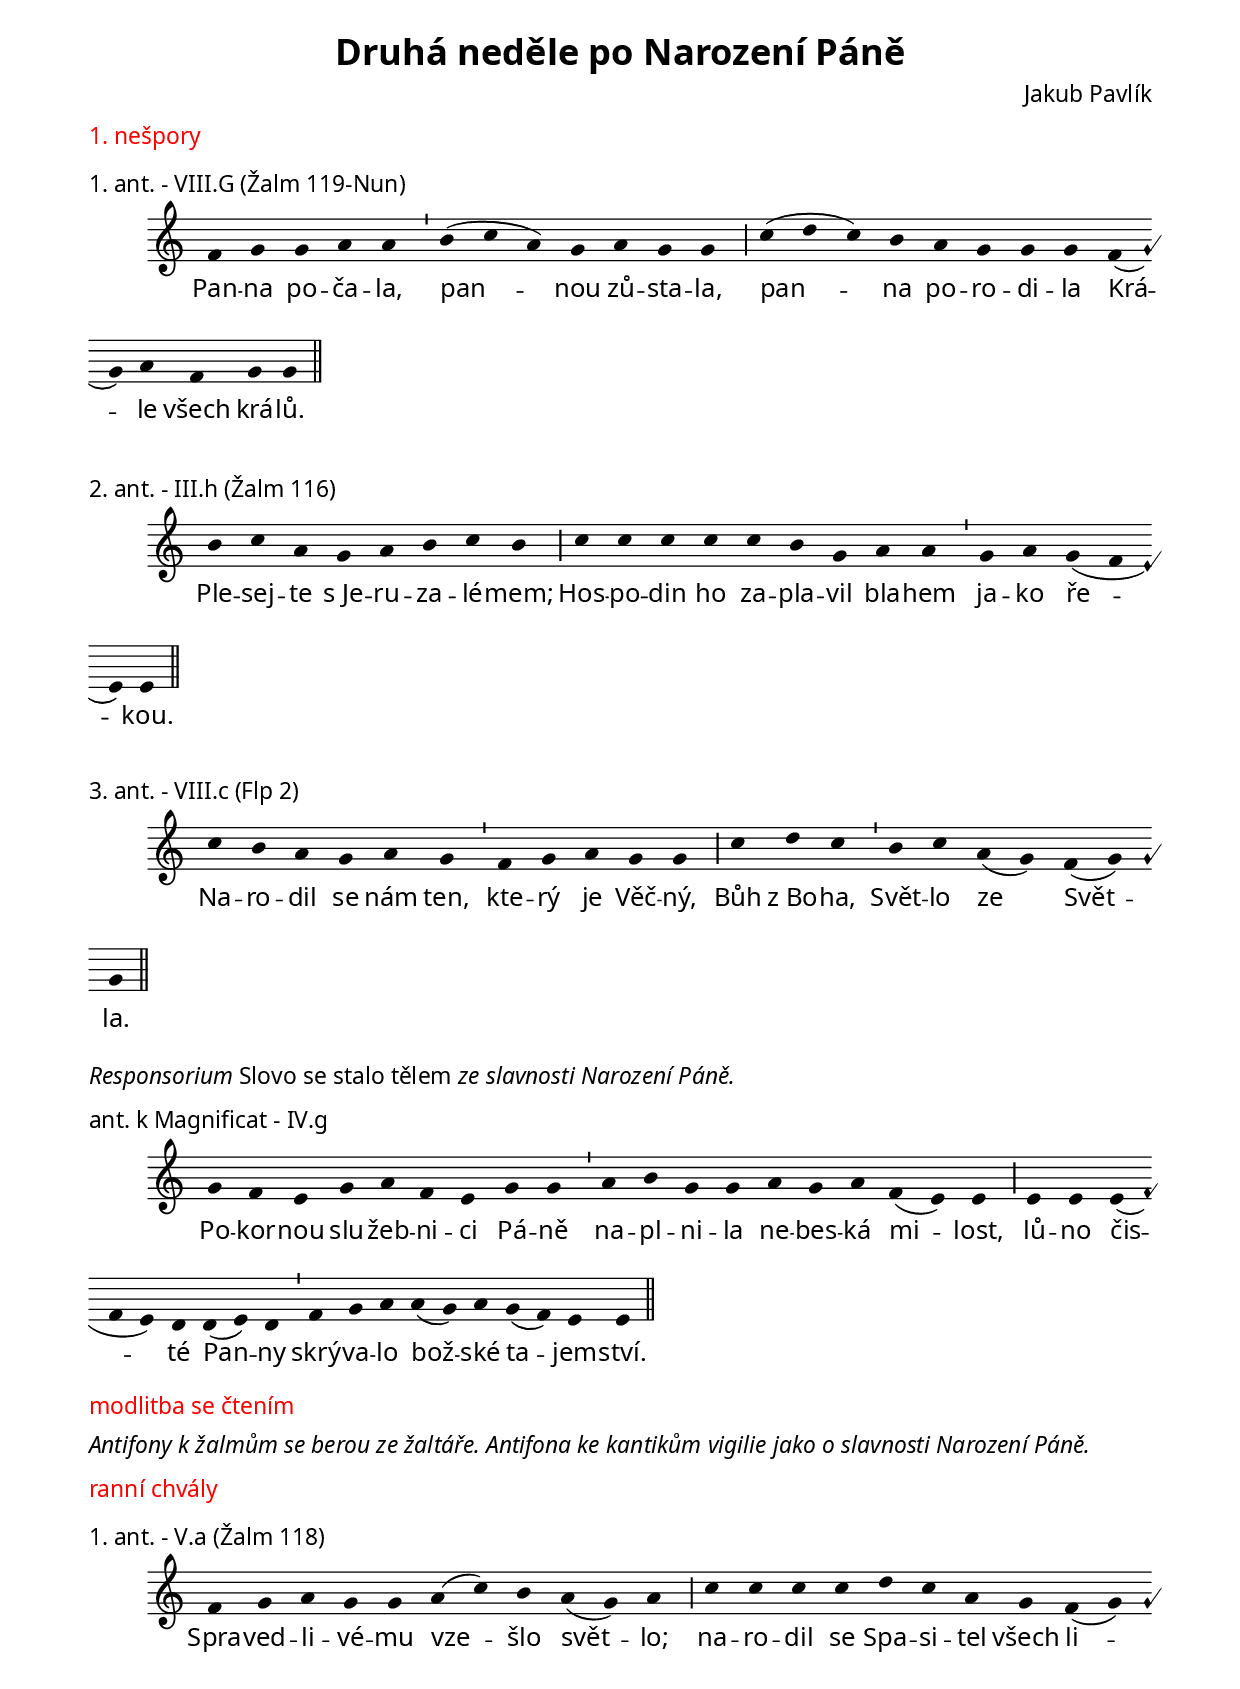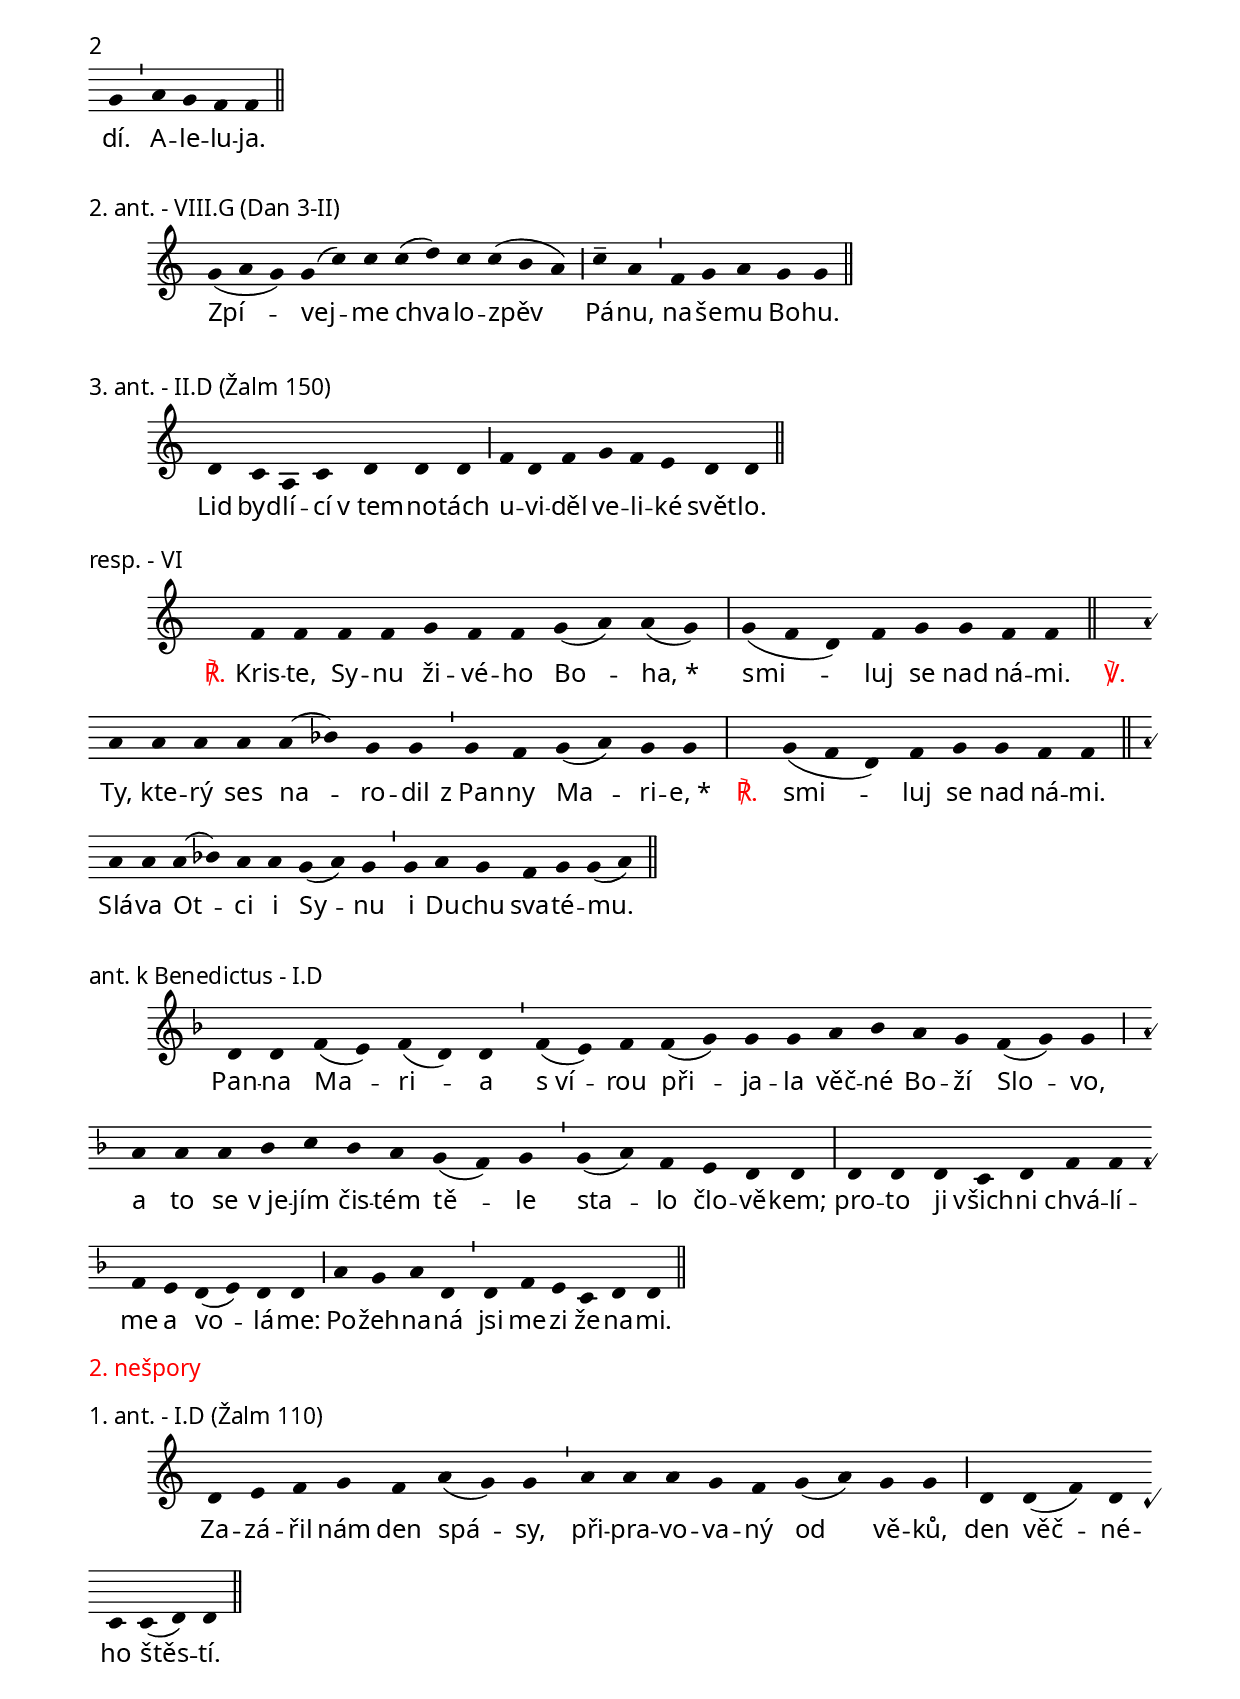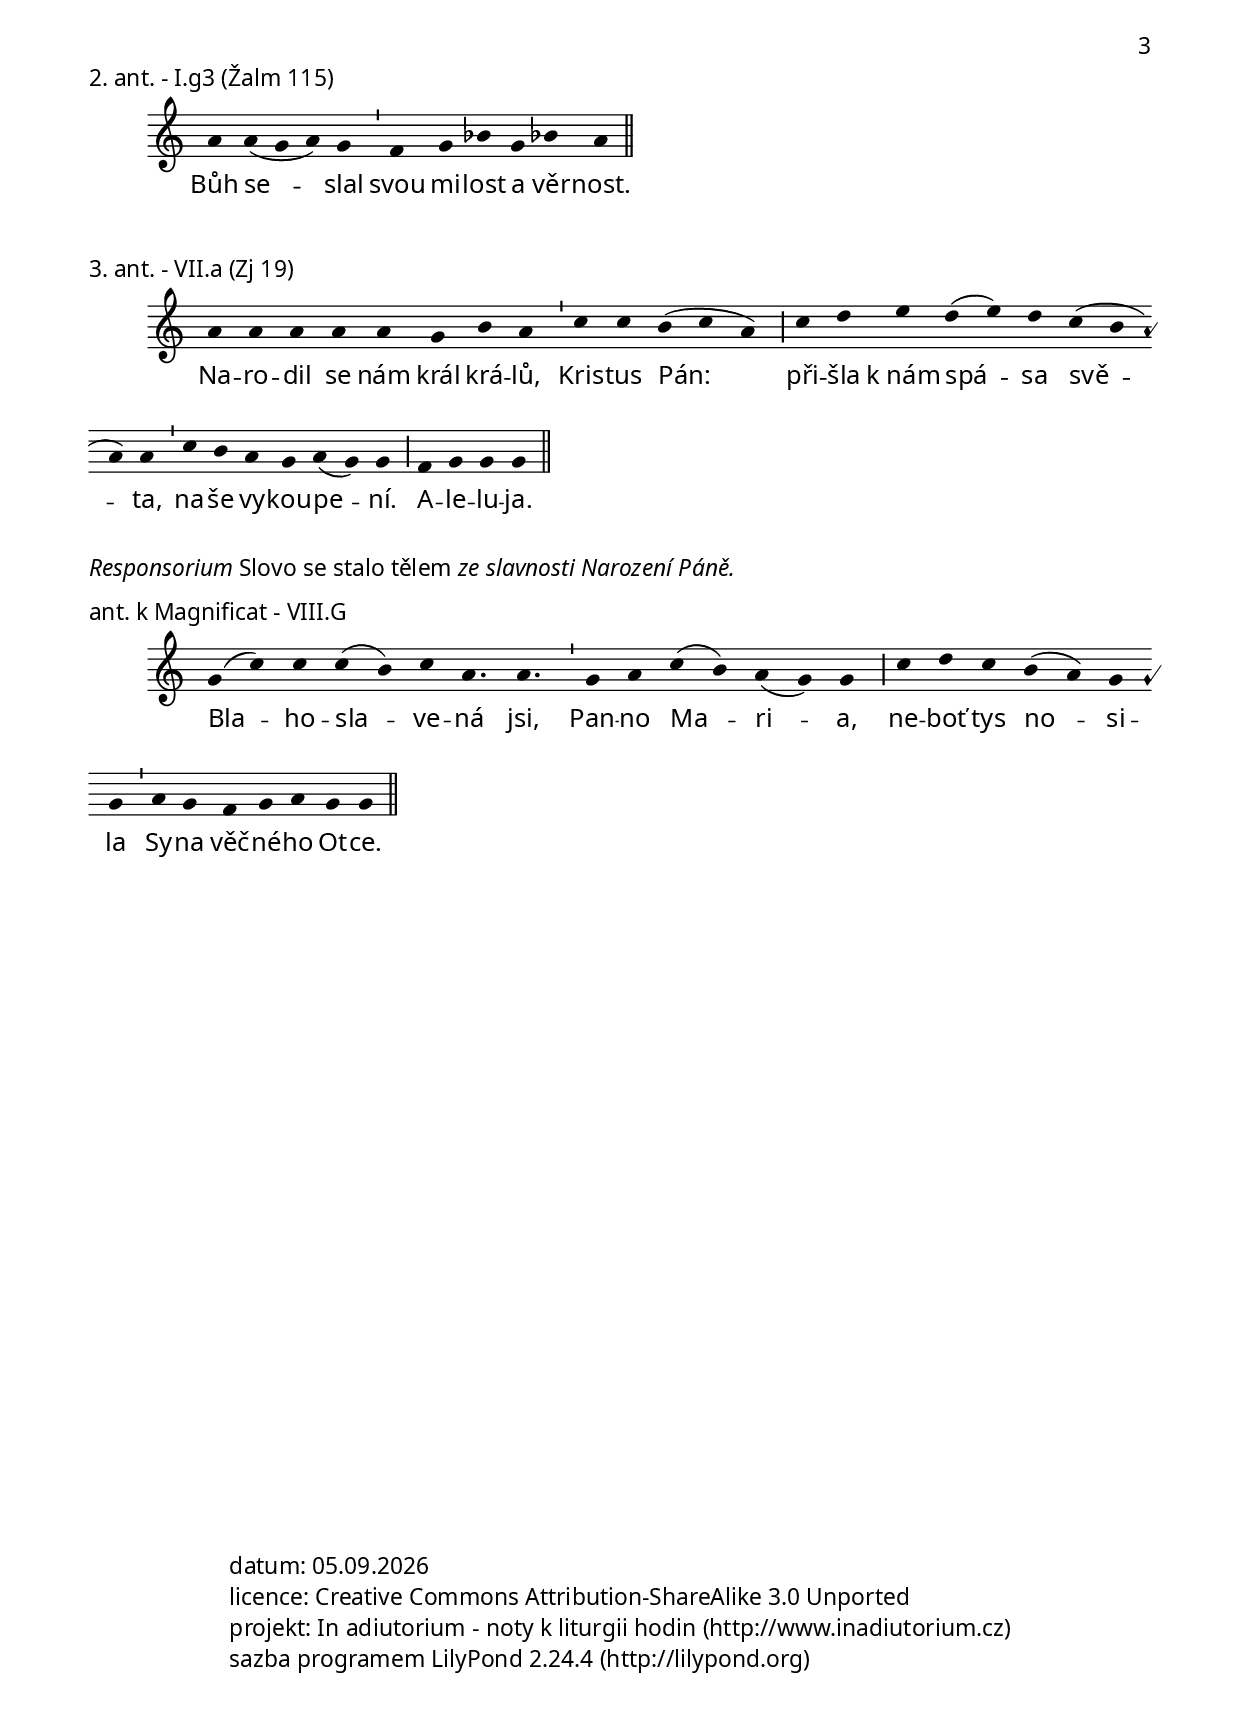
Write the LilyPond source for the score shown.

\version "2.17.25"

\header {
  title = "Druhá neděle po Narození Páně"
  composer = "Jakub Pavlík"
}

\include "spolecne.ly"
\include "dilyresponsorii.ly"

\markup {\nadpisHodinka {"1. nešpory"}}

\score {
  \relative c' {
    \choralniRezim
    f g g a a \barMin
    b( c a) g a g g \barMaior
    c( d c) b a g g g f( g) a f g g \barFinalis
  }
  \addlyrics {
    Pan -- na po -- ča -- la,
    pan -- nou zů -- sta -- la,
    pan -- na po -- ro -- di -- la Krá -- le všech krá -- lů.
  }
  \header {
    quid = "1. ant."
    modus = "VIII"
    differentia = "G"
    psalmus = "Žalm 119-Nun"
    fons = "oktáv Narození Páně, 27.12., k Magnificat, druhá část jiný text"
    fial = "fial://vanoce_narozenipane.ly#27-amag?cast=2&jiny text"
    id = "ne1-a1"
    piece = \markup {\sestavTitulek}
  }
}

\score {
  \relative c'' {
    \choralniRezim
    b4 c a g a b c b \barMaior
    c c c c c b g a a \barMin
    g a g( f e) e \barFinalis
  }
  \addlyrics {
    Ple -- sej -- te s_Je -- ru -- za -- lé -- mem;
    Hos -- po -- din ho za -- pla -- vil bla -- hem
    ja -- ko ře -- kou.
  }
  \header {
    quid = "2. ant."
    modus = "III"
    differentia = "h"
    psalmus = "Žalm 116"
    fial = "antifony/tyden4_5ctvrtek.ly#rch-ant2?zaver"
    placet = "zkusit lépe"
    id = "ne1-a2"
    piece = \markup {\sestavTitulek}
  }
}

\score {
  \relative c'' {
    \choralniRezim
    c4 b a g a g \barMin
    f g a g g \barMaior
    c d c \barMin
    b c a( g) f( g) g \barFinalis
  }
  \addlyrics {
    Na -- ro -- dil se nám ten,
    kte -- rý je Věč -- ný,
    Bůh z_Bo -- ha,
    Svět -- lo ze Svět -- la.
  }
  \header {
    quid = "3. ant."
    modus = "VIII"
    differentia = "c"
    psalmus = "Flp 2"
    id = "ne1-a3"
    piece = \markup {\sestavTitulek}
  }
}

\markup\italic{Responsorium \upright{Slovo se stalo tělem} ze slavnosti Narození Páně.}

\score {
  \relative c'' {
    \choralniRezim
    g4 f e g a f e g g \barMin
    a4 b g g a g a f( e) e \barMaior
    e e e( f e) d d( e) d \barMin
    f g a a( g) a g( f) e e \barFinalis
  }
  \addlyrics {
    Po -- kor -- nou slu -- žeb -- ni -- ci Pá -- ně
    na -- pl -- ni -- la ne -- bes -- ká mi -- lost,
    lů -- no čis -- té Pan -- ny
    skrý -- va -- lo bož -- ské ta -- jem -- ství.
  }
  \header {
    quid = "ant. k Magnificat"
    modus = "IV"
    differentia = "g"
    psalmus = "Magnificat"
    id = "ne1-amag"
    piece = \markup {\sestavTitulekBezZalmu}
  }
}

\markup {\nadpisHodinka {"modlitba se čtením"}}

\markup\italic{
  Antifony k žalmům se berou ze žaltáře.
  Antifona ke kantikům vigilie jako o slavnosti Narození Páně.
}

\markup {\nadpisHodinka {"ranní chvály"}}

\score {
  \relative c' {
    \choralniRezim
    f4 g a g g a( c) b a( g) a \barMaior
    c c c c d c a g f( g) g \barMin
    a g f f \barFinalis
  }
  \addlyrics {
    Spra -- ved -- li -- vé -- mu vze -- šlo svět -- lo;
    na -- ro -- dil se Spa -- si -- tel všech li -- dí.
    A -- le -- lu -- ja.
  }
  \header {
    quid = "1. ant."
    modus = "V"
    differentia = "a"
    psalmus = "Žalm 118"
    placet = "melodie druhé části je taková 'kramářská'"
    id = "rch-a1"
    piece = \markup {\sestavTitulek}
  }
}

\score {
  \relative c'' {
    \choralniRezim
    g4( a g) g( c) c c( d) c c( b a) \barMaior
    c4-- a \barMin f g a g g \barFinalis
  }
  \addlyrics {
    Zpí -- vej -- me chva -- lo -- zpěv Pá -- nu,
    na -- še -- mu Bo -- hu.
  }
  \header {
    quid = "2. ant."
    modus = "VIII"
    differentia = "G"
    psalmus = "Dan 3-II"
    fial = "antifony/tyden2_1nedele.ly#rch-ant2?zacatek"
    id = "rch-a2"
    piece = \markup {\sestavTitulek}
  }
}

\score {
  \relative c' {
    \choralniRezim
    d4 c a c d d d \barMaior
    f d f g f e d d \barFinalis
  }
  \addlyrics {
    Lid byd -- lí -- cí v_tem -- no -- tách
    u -- vi -- děl ve -- li -- ké svět -- lo.
  }
  \header {
    quid = "3. ant."
    modus = "II"
    differentia = "D"
    psalmus = "Žalm 150"
    id = "rch-a3"
    piece = \markup {\sestavTitulek}
  }
}

\score {
  \relative c' {
    \choralniRezim

    % R
      \neviditelna f
      f4 f f f g f f g( a) a( g) \barMax
      g( f d) f g g f f \barFinalis
      % V
      \neviditelna f
      a4 a a a a( bes) g g \barMin g f g( a) g g \barMax
      % R
      \neviditelna g
      g( f d) f g g f f \barFinalis
      % Slava
      \respVIdoxologie \barFinalis
  }
  \addlyrics {
    \Response Kris -- te, Sy -- nu ži -- vé -- ho Bo -- ha,_*
    smi -- luj se nad ná -- mi.

    \Verse Ty, kte -- rý ses na -- ro -- dil z_Pan -- ny Ma -- ri -- e,_*
    \Response smi -- luj se nad ná -- mi.

    \textRespDoxologie
  }
  \header {
    quid = "resp."
    modus = "VI"
    fial = "responsoria.ly#1ne-rch?jiny_vers"
    id = "rch-r"
    piece = \markup {\sestavTitulekResp}
  }
}

\score {
  \relative c' {
    \choralniRezim
    \key f \major
    d4 d f( e) f( d) d \barMin
    f( e) f f( g) g g a bes a g f( g) g \barMaior

    a a a bes c bes a g( f) g \barMin
    g( a) f e d d \barMax

    d d d c d f f f e d( e) d d \barMaior

    a' g a d, \barMin
    d f e c d d \barFinalis
  }
  \addlyrics {
    Pan -- na Ma -- ri -- a
    s_ví -- rou při -- ja -- la věč -- né Bo -- ží Slo -- vo,

    a to se v_je -- jím čis -- tém tě -- le
    sta -- lo člo -- vě -- kem;

    pro -- to ji všich -- ni chvá -- lí -- me a vo -- lá -- me:

    Po -- žeh -- na -- ná jsi me -- zi že -- na -- mi.
  }
  \header {
    quid = "ant. k Benedictus"
    modus = "I"
    differentia = "D"
    psalmus = "Benedictus"
    placet = "_Panna Maria_ nepřirozené; krok na _a to se_ raději pryč"
    id = "rch-aben"
    piece = \markup {\sestavTitulekBezZalmu}
  }
}

\markup {\nadpisHodinka {"2. nešpory"}}

\score {
  \relative c' {
    \choralniRezim
    d4 e f g f a( g) g \barMin
    a a a g f g( a) g g \barMaior
    d d( f) d c c( d) d \barFinalis
  }
  \addlyrics {
    Za -- zá -- řil nám den spá -- sy,
    při -- pra -- vo -- va -- ný od vě -- ků,
    den věč -- né -- ho štěs -- tí.
  }
  \header {
    quid = "1. ant."
    modus = "I"
    differentia = "D"
    psalmus = "Žalm 110"
    placet = "napojení závěrečné části je v rámci korpusu hodně exotické"
    id = "ne2-a1"
    piece = \markup {\sestavTitulek}
  }
}

\score {
  \relative c'' {
    \choralniRezim
    a4 a( g a) g \barMin
    f g bes g bes a \barFinalis
  }
  \addlyrics {
    Bůh se -- slal
    svou mi -- lost a věr -- nost.
  }
  \header {
    quid = "2. ant."
    modus = "I"
    differentia = "g3"
    psalmus = "Žalm 115"
    placet = "spíš lépe"
    id = "ne2-a2"
    piece = \markup {\sestavTitulek}
  }
}

\score {
  \relative c'' {
    \choralniRezim
    a4 a a a a g b a \barMin
    c c b( c a) \barMaior
    c d e d( e) d c( b a) a \barMin
    c b a g a( g) g \barMaior
    f g g g \barFinalis
  }
  \addlyrics {
    Na -- ro -- dil se nám král krá -- lů,
    Kris -- tus Pán:
    při -- šla k_nám spá -- sa svě -- ta,
    na -- še vy -- kou -- pe -- ní.
    A -- le -- lu -- ja.
  }
  \header {
    quid = "3. ant."
    modus = "VII"
    differentia = "a"
    psalmus = "Zj 19"
    placet = "aleluja rozhodně jinak; celou zkusit lépe"
    id = "ne2-a3"
    piece = \markup {\sestavTitulek}
  }
}

\markup\italic{Responsorium \upright{Slovo se stalo tělem} ze slavnosti Narození Páně.}

\score {
  \relative c'' {
    \choralniRezim
    g4( c) c c( b) c a4. a \barMin g4 a c( b) a( g) g \barMaior
    c d c b( a) g g \barMin
    a g f g a g g \barFinalis
  }
  \addlyrics {
    Bla -- ho -- sla -- ve -- ná jsi, Pan -- no Ma -- ri -- a,
    ne -- boť tys no -- si -- la
    Sy -- na věč -- né -- ho Ot -- ce.
  }
  \header {
    quid = "ant. k Magnificat"
    modus = "VIII"
    differentia = "G"
    psalmus = "Magnificat"
    fial = "commune/commune_maria.ly#2ne-amag?zacatek"
    id = "ne2-amag"
    piece = \markup {\sestavTitulekBezZalmu}
  }
}